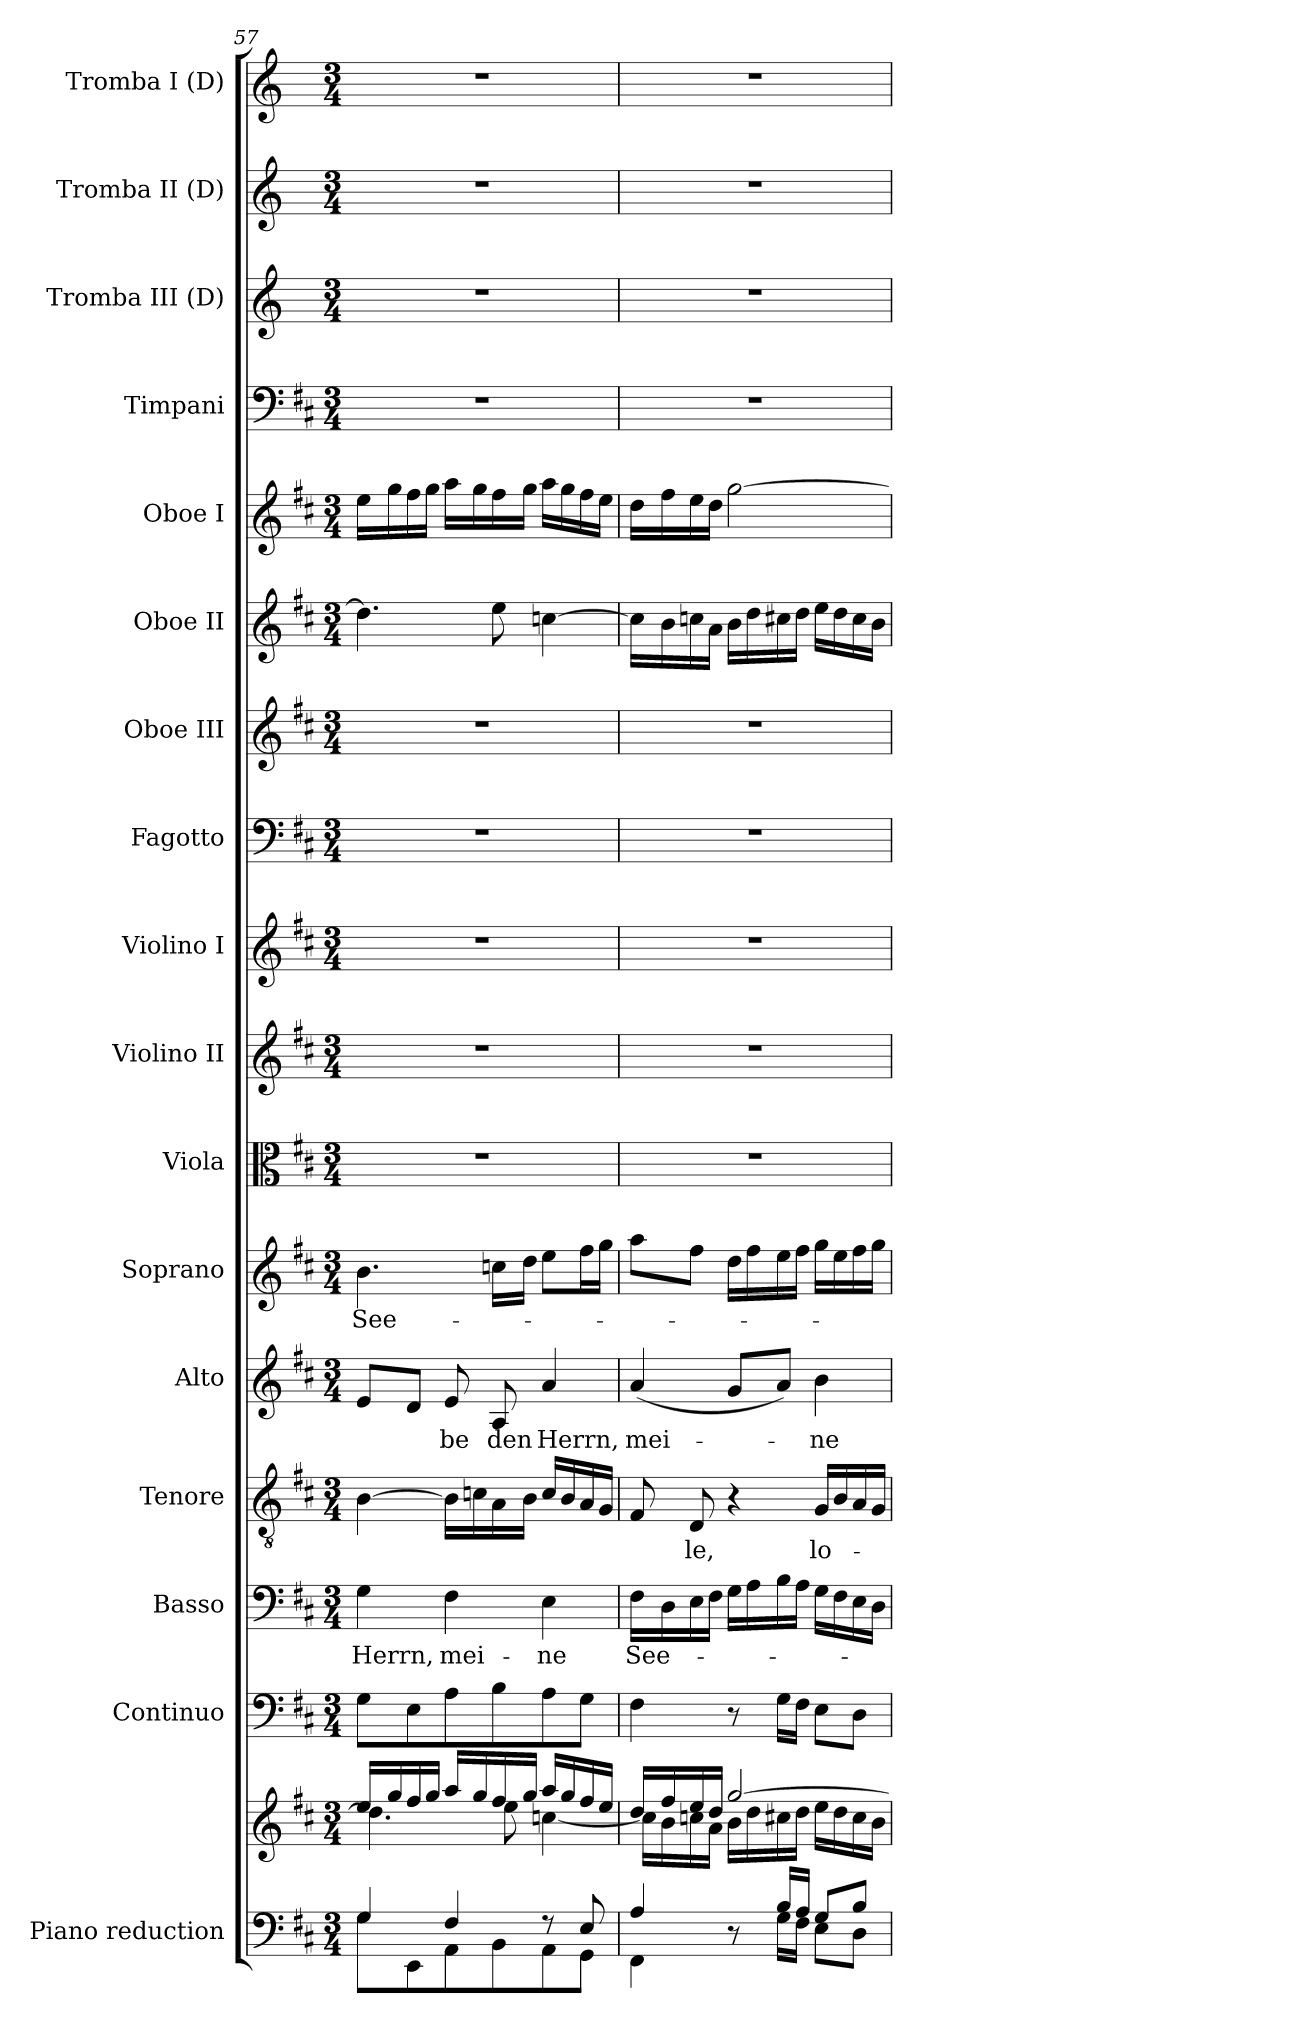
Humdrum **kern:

**kern	**kern	**kern	**kern	**text	**kern	**text	**kern	**text	**kern	**text	**kern	**kern	**kern	**kern	**kern	**kern	**kern	**kern	**kern	**kern	**kern
*part17	*part17	*part16	*part15	*part15	*part14	*part14	*part13	*part13	*part12	*part12	*part11	*part10	*part9	*part8	*part7	*part6	*part5	*part4	*part3	*part2	*part1
*staff18	*staff17	*staff16	*staff15	*staff15	*staff14	*staff14	*staff13	*staff13	*staff12	*staff12	*staff11	*staff10	*staff9	*staff8	*staff7	*staff6	*staff5	*staff4	*staff3	*staff2	*staff1
*I"Piano reduction	*	*I"Continuo	*I"Basso	*	*I"Tenore	*	*I"Alto	*	*I"Soprano	*	*I"Viola	*I"Violino II	*I"Violino I	*I"Fagotto	*I"Oboe III	*I"Oboe II	*I"Oboe I	*I"Timpani	*I"Tromba III (D)	*I"Tromba II (D)	*I"Tromba I (D)
*I'Pno	*	*	*	*	*	*	*	*	*	*	*	*	*	*	*I'Ob	*I'Ob	*I'Ob	*I'Timp	*	*	*
!!LO:PB:g=z
*clefF4	*clefG2	*clefF4	*clefF4	*	*clefGv2	*	*clefG2	*	*clefG2	*	*clefC3	*clefG2	*clefG2	*clefF4	*clefG2	*clefG2	*clefG2	*clefF4	*clefG2	*clefG2	*clefG2
*	*	*	*	*	*	*	*	*	*	*	*	*	*	*	*	*	*	*	*ITrd-1c-2	*ITrd-1c-2	*ITrd-1c-2
*k[f#c#]	*k[f#c#]	*k[f#c#]	*k[f#c#]	*	*k[f#c#]	*	*k[f#c#]	*	*k[f#c#]	*	*k[f#c#]	*k[f#c#]	*k[f#c#]	*k[f#c#]	*k[f#c#]	*k[f#c#]	*k[f#c#]	*k[f#c#]	*k[f#c#]	*k[f#c#]	*k[f#c#]
*M3/4	*M3/4	*M3/4	*M3/4	*	*M3/4	*	*M3/4	*	*M3/4	*	*M3/4	*M3/4	*M3/4	*M3/4	*M3/4	*M3/4	*M3/4	*M3/4	*M3/4	*M3/4	*M3/4
=57	=57	=57	=57	=57	=57	=57	=57	=57	=57	=57	=57	=57	=57	=57	=57	=57	=57	=57	=57	=57	=57
*^	*^	*	*	*	*	*	*	*	*	*	*	*	*	*	*	*	*	*	*	*	*
!	!	!	!	!	!	!LO:LY:b	!	!	!	!	!	!LO:LY:b	!	!	!	!	!	!	!	!	!	!	!
4G/	8G\L	16ee/LL	4.dd\]	8G\L	4G\	Herrn,	[4B\	.	8e/L	.	4.b\	See-	2.r	2.r	2.r	2.r	2.r	4.dd\]	16ee\LL	2.r	2.r	2.r	2.r
.	.	16gg/	.	.	.	.	.	.	.	.	.	.	.	.	.	.	.	.	16gg\	.	.	.	.
.	8EE\	16ff#/	.	8E\	.	.	.	.	8d/J	.	.	.	.	.	.	.	.	.	16ff#\	.	.	.	.
.	.	16gg/JJ	.	.	.	.	.	.	.	.	.	.	.	.	.	.	.	.	16gg\JJ	.	.	.	.
!	!	!	!	!	!	!LO:LY:b	!	!	!	!LO:LY:b	!	!	!	!	!	!	!	!	!	!	!	!	!
4F#/	8AA\	16aa/LL	.	8A\	4F#\	mei-	16B\LL]	.	8e/	-be	.	.	.	.	.	.	.	.	16aa\LL	.	.	.	.
.	.	16gg/	.	.	.	.	16cn\	.	.	.	.	.	.	.	.	.	.	.	16gg\	.	.	.	.
!	!	!	!	!	!	!	!	!	!	!LO:LY:b	!	!	!	!	!	!	!	!	!	!	!	!	!
.	8BB\	16ff#/	8ee\	8B\	.	.	16A\	.	8A/	den	16ccn\LL	.	.	.	.	.	.	8ee\	16ff#\	.	.	.	.
.	.	16gg/JJ	.	.	.	.	16B\JJ	.	.	.	16dd\JJ	.	.	.	.	.	.	.	16gg\JJ	.	.	.	.
!	!	!	!	!	!	!LO:LY:b	!	!	!	!LO:LY:b	!	!	!	!	!	!	!	!	!	!	!	!	!
8r	8AA\	16aa/LL	[4ccn\	8A\	4E\	ne	16c/LL	.	4a/	Herrn,	8ee\L	.	.	.	.	.	.	[4ccn\	16aa\LL	.	.	.	.
.	.	16gg/	.	.	.	.	16B/	.	.	.	.	.	.	.	.	.	.	.	16gg\	.	.	.	.
8E/	8GG\J	16ff#/	.	8G\J	.	.	16A/	.	.	.	16ff#\L	.	.	.	.	.	.	.	16ff#\	.	.	.	.
.	.	16ee/JJ	.	.	.	.	16G/JJ	.	.	.	16gg\JJ	.	.	.	.	.	.	.	16ee\JJ	.	.	.	.
=58	=58	=58	=58	=58	=58	=58	=58	=58	=58	=58	=58	=58	=58	=58	=58	=58	=58	=58	=58	=58	=58	=58	=58
!	!	!	!	!	!	!LO:LY:b	!	!	!	!LO:LY:b	!	!	!	!	!	!	!	!	!	!	!	!	!
4A/	4FF#\	16dd/LL	16cc\LL]	4F#\	16F#\LL	See-	8F#/	.	(4a/	mei-	8aa\L	.	2.r	2.r	2.r	2.r	2.r	16cc\LL]	16dd\LL	2.r	2.r	2.r	2.r
.	.	16ff#/	16b\	.	16D\	.	.	.	.	.	.	.	.	.	.	.	.	16b\	16ff#\	.	.	.	.
!	!	!	!	!	!	!	!	!LO:LY:b	!	!	!	!	!	!	!	!	!	!	!	!	!	!	!
.	.	16ee/	16ccn\	.	16E\	.	8D/	le,	.	.	8ff#\J	.	.	.	.	.	.	16ccn\	16ee\	.	.	.	.
.	.	16dd/JJ	16a\JJ	.	16F#\JJ	.	.	.	.	.	.	.	.	.	.	.	.	16a\JJ	16dd\JJ	.	.	.	.
8r	8ryy	[2gg/	16b\LL	8r	16G\LL	.	4r	.	8g/L	.	16dd\LL	.	.	.	.	.	.	16b\LL	[2gg\	.	.	.	.
.	.	.	16dd\	.	16A\	.	.	.	.	.	16ff#\	.	.	.	.	.	.	16dd\	.	.	.	.	.
16B/LL	16G\LL	.	16cc#X\	16G\LL	16B\	.	.	.	8a/J)	.	16ee\	.	.	.	.	.	.	16cc#X\	.	.	.	.	.
16A/JJ	16F#\JJ	.	16dd\JJ	16F#\JJ	16A\JJ	.	.	.	.	.	16ff#\JJ	.	.	.	.	.	.	16dd\JJ	.	.	.	.	.
!	!	!	!	!	!	!	!	!LO:LY:b	!	!LO:LY:b	!	!	!	!	!	!	!	!	!	!	!	!	!
8G/L	8E\L	.	16ee\LL	8E\L	16G\LL	.	16G/LL	lo-	4b\	-ne	16gg\LL	.	.	.	.	.	.	16ee\LL	.	.	.	.	.
.	.	.	16dd\	.	16F#\	.	16B/	.	.	.	16ee\	.	.	.	.	.	.	16dd\	.	.	.	.	.
8B/J	8D\J	.	16cc#\	8D\J	16E\	.	16A/	.	.	.	16ff#\	.	.	.	.	.	.	16cc#\	.	.	.	.	.
.	.	.	16b\JJ	.	16D\JJ	.	16G/JJ	.	.	.	16gg\JJ	.	.	.	.	.	.	16b\JJ	.	.	.	.	.
*v	*v	*	*	*	*	*	*	*	*	*	*	*	*	*	*	*	*	*	*	*	*	*	*
*	*v	*v	*	*	*	*	*	*	*	*	*	*	*	*	*	*	*	*	*	*	*	*
=	=	=	=	=	=	=	=	=	=	=	=	=	=	=	=	=	=	=	=	=	=
*-	*-	*-	*-	*-	*-	*-	*-	*-	*-	*-	*-	*-	*-	*-	*-	*-	*-	*-	*-	*-	*-
